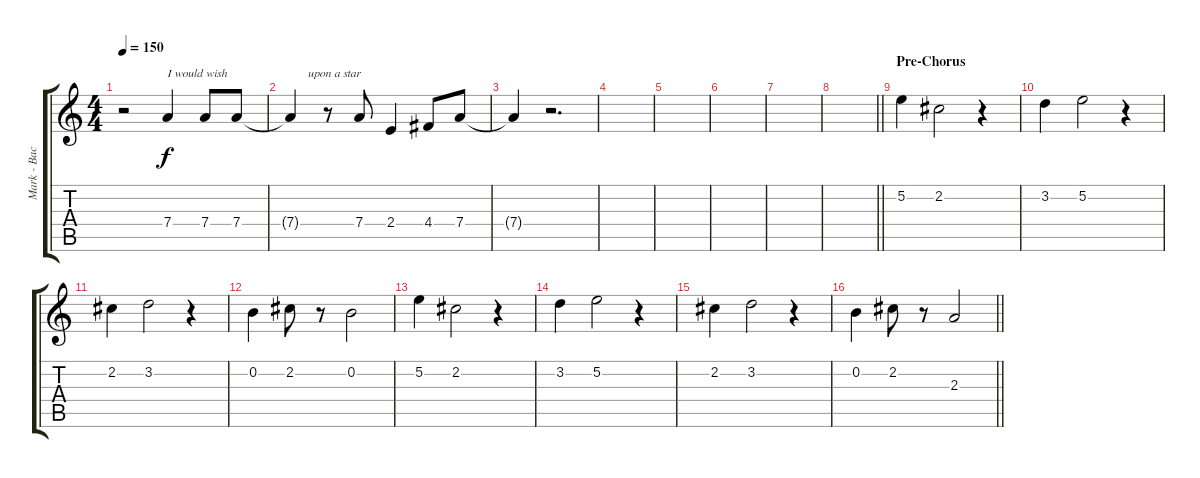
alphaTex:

\track ("Mark - Backing Vocals" "Mark - Bac") {instrument overdrivenguitar}
\staff {score tabs}
\tuning (E4 B3 G3 D3 A2 E2) {hide}
\ts (4 4)
\tempo 150
\clef g2
\ks c
r.2{dy f} 7.4.4{txt "I would wish                           upon a star"} 7.4.8 7.4.8 |
7.4{t}.4 r.8 7.4.8 2.4.4 4.4.8 7.4.8 |
7.4{t}.4 r.2{d} |
|
|
|
|
\barLineRight lightlight
|
\section ("" "Pre-Chorus")
5.2.4 2.2.2 r.4 |
3.2.4 5.2.2 r.4 |
2.2.4 3.2.2 r.4 |
0.2.4 2.2.8 r.8 0.2.2 |
5.2.4 2.2.2 r.4 |
3.2.4 5.2.2 r.4 |
2.2.4 3.2.2 r.4 |
\barLineRight lightlight
0.2.4 2.2.8 r.8 2.3.2
